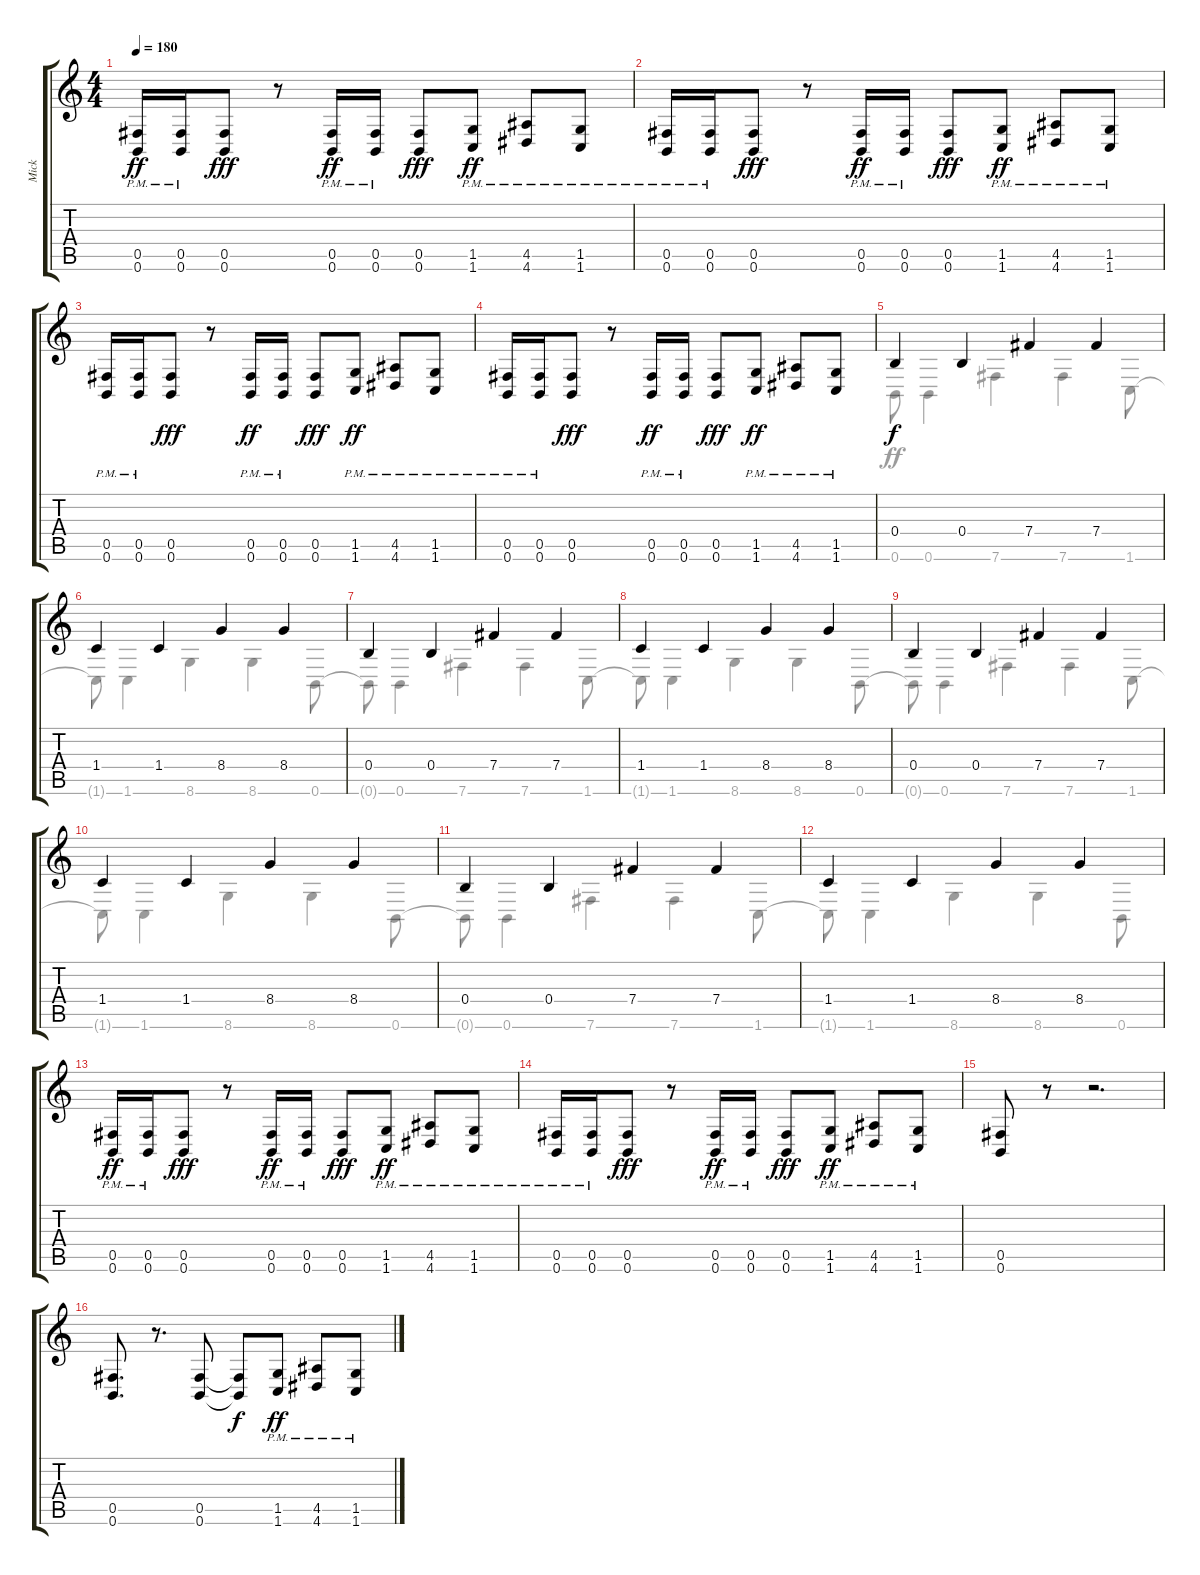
\track ("Mick" "Mick") {instrument distortionguitar}
\staff {score tabs}
\tuning (Db4 Ab3 E3 B2 Gb2 B1) {hide}
\voice
\ts (4 4)
\tempo 180
\clef g2
\ks c
(0.5{pm} 0.6{pm}).16{dy ff} (0.5{pm} 0.6{pm}).16 (0.5 0.6).8{dy fff} r.8 (0.5{pm} 0.6{pm}).16{dy ff} (0.5{pm} 0.6{pm}).16 (0.5 0.6).8{dy fff} (1.5{pm} 1.6{pm}).8{dy ff} (4.5{pm} 4.6{pm}).8 (1.5{pm} 1.6{pm}).8 |
(0.5{pm} 0.6{pm}).16 (0.5{pm} 0.6{pm}).16 (0.5 0.6).8{dy fff} r.8 (0.5{pm} 0.6{pm}).16{dy ff} (0.5{pm} 0.6{pm}).16 (0.5 0.6).8{dy fff} (1.5{pm} 1.6{pm}).8{dy ff} (4.5{pm} 4.6{pm}).8 (1.5{pm} 1.6{pm}).8 |
(0.5{pm} 0.6{pm}).16 (0.5{pm} 0.6{pm}).16 (0.5 0.6).8{dy fff} r.8 (0.5{pm} 0.6{pm}).16{dy ff} (0.5{pm} 0.6{pm}).16 (0.5 0.6).8{dy fff} (1.5{pm} 1.6{pm}).8{dy ff} (4.5{pm} 4.6{pm}).8 (1.5{pm} 1.6{pm}).8 |
(0.5{pm} 0.6{pm}).16 (0.5{pm} 0.6{pm}).16 (0.5 0.6).8{dy fff} r.8 (0.5{pm} 0.6{pm}).16{dy ff} (0.5{pm} 0.6{pm}).16 (0.5 0.6).8{dy fff} (1.5{pm} 1.6{pm}).8{dy ff} (4.5{pm} 4.6{pm}).8 (1.5{pm} 1.6{pm}).8 |
0.4.4{dy f} 0.4.4 7.4.4 7.4.4 |
1.4.4 1.4.4 8.4.4 8.4.4 |
0.4.4 0.4.4 7.4.4 7.4.4 |
1.4.4 1.4.4 8.4.4 8.4.4 |
0.4.4 0.4.4 7.4.4 7.4.4 |
1.4.4 1.4.4 8.4.4 8.4.4 |
0.4.4 0.4.4 7.4.4 7.4.4 |
1.4.4 1.4.4 8.4.4 8.4.4 |
(0.5{pm} 0.6{pm}).16{dy ff} (0.5{pm} 0.6{pm}).16 (0.5 0.6).8{dy fff} r.8 (0.5{pm} 0.6{pm}).16{dy ff} (0.5{pm} 0.6{pm}).16 (0.5 0.6).8{dy fff} (1.5{pm} 1.6{pm}).8{dy ff} (4.5{pm} 4.6{pm}).8 (1.5{pm} 1.6{pm}).8 |
(0.5{pm} 0.6{pm}).16 (0.5{pm} 0.6{pm}).16 (0.5 0.6).8{dy fff} r.8 (0.5{pm} 0.6{pm}).16{dy ff} (0.5{pm} 0.6{pm}).16 (0.5 0.6).8{dy fff} (1.5{pm} 1.6{pm}).8{dy ff} (4.5{pm} 4.6{pm}).8 (1.5{pm} 1.6{pm}).8 |
(0.5 0.6).8 r.8 r.2{d} |
(0.5 0.6).8{d} r.8{d} (0.5 0.6).8 (0.5{t} 0.6{t}).8{dy f} (1.5{pm} 1.6{pm}).8{dy ff} (4.5{pm} 4.6{pm}).8 (1.5{pm} 1.6{pm}).8
\voice
\clef g2
\ottava regular
\simile none
\ks c
|
|
|
|
0.6.8 0.6.4 7.6.4 7.6.4 1.6.8 |
1.6{t}.8 1.6.4 8.6.4 8.6.4 0.6.8 |
0.6{t}.8 0.6.4 7.6.4 7.6.4 1.6.8 |
1.6{t}.8 1.6.4 8.6.4 8.6.4 0.6.8 |
0.6{t}.8 0.6.4 7.6.4 7.6.4 1.6.8 |
1.6{t}.8 1.6.4 8.6.4 8.6.4 0.6.8 |
0.6{t}.8 0.6.4 7.6.4 7.6.4 1.6.8 |
1.6{t}.8 1.6.4 8.6.4 8.6.4 0.6.8 |
|
|
|
